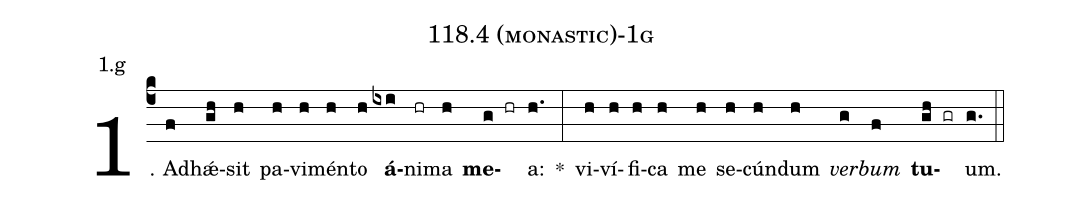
name: 118.4 (monastic)-1g;
annotation: 1.g;
%%
(c4)1. Ad(f)hǽ(gh)sit(h) pa(h)vi(h)mén(h)to(h) <b>á</b>(ixi)ni(hr)ma(h) <b>me</b>(g hr)a:(h.) *(:) vi(h)ví(h)fi(h)ca(h) me(h) se(h)cún(h)dum(h) <i>ver</i>(g)<i>bum</i>(f) <b>tu</b>(gh gr)um.(g.) (::)
